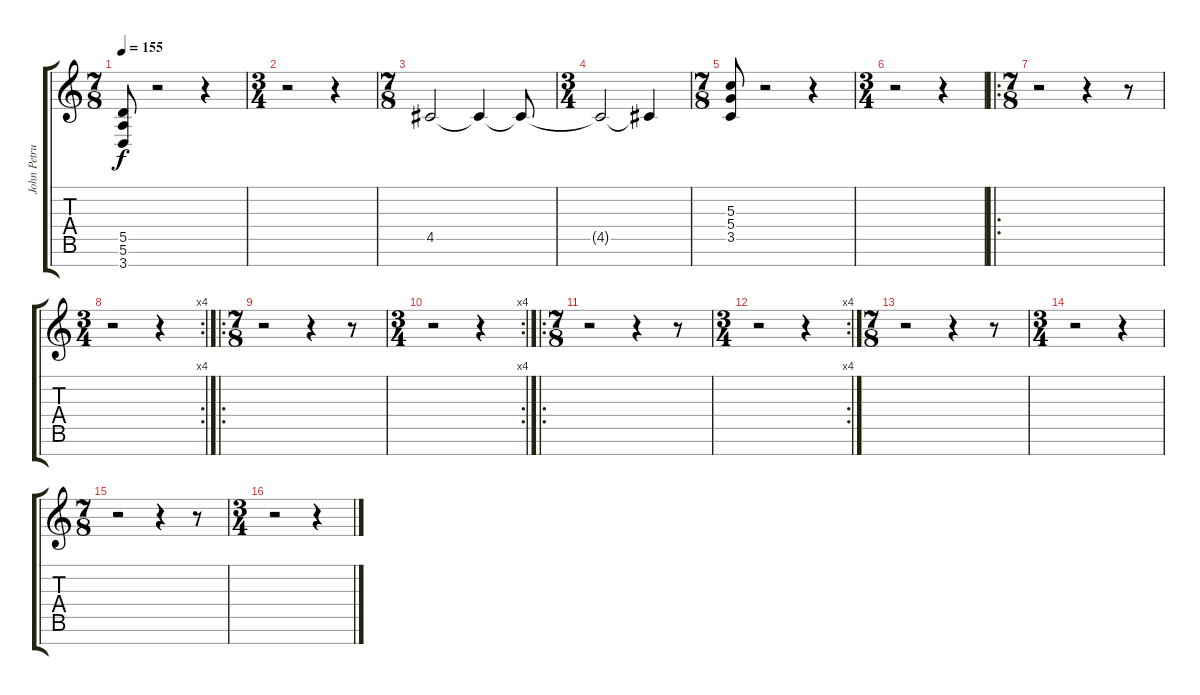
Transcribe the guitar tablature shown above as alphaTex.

\track ("John Petrucci (Back)" "John Petru") {instrument distortionguitar}
\staff {score tabs}
\tuning (E4 B3 G3 D3 A2 E2 B1) {hide}
\ts (7 8)
\tempo 155
\clef g2
\ks c
(5.5 5.6 3.7).8{dy f} r.2 r.4 |
\ts (3 4)
r.2 r.4 |
\ts (7 8)
4.5.2 4.5{t}.4 4.5{t}.8 |
\ts (3 4)
4.5{t}.2 4.5{t}.4 |
\ts (7 8)
(5.3 5.4 3.5).8 r.2 r.4 |
\ts (3 4)
r.2 r.4 |
\ro
\ts (7 8)
r.2 r.4 r.8 |
\rc 4
\ts (3 4)
r.2 r.4 |
\ro
\ts (7 8)
r.2 r.4 r.8 |
\rc 4
\ts (3 4)
r.2 r.4 |
\ro
\ts (7 8)
r.2 r.4 r.8 |
\rc 4
\ts (3 4)
r.2 r.4 |
\ts (7 8)
r.2 r.4 r.8 |
\ts (3 4)
r.2 r.4 |
\ts (7 8)
r.2 r.4 r.8 |
\ts (3 4)
r.2 r.4
